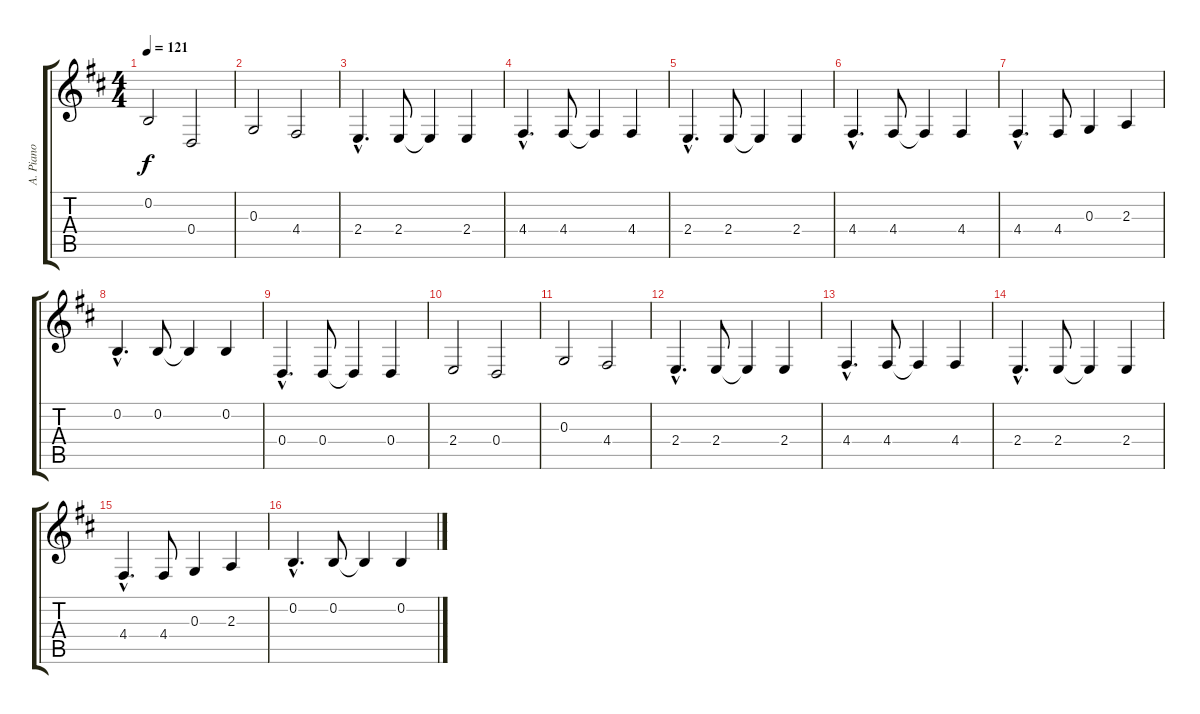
\track ("A. Piano" "A. Piano") {instrument acousticgrandpiano}
\staff {score tabs}
\tuning (E4 B3 G3 D3 A2 E2) {hide}
\ts (4 4)
\tempo 121
\clef g2
\ks d
0.2.2{dy f} 0.4.2 |
0.3.2 4.4.2 |
2.4{hac}.4{d} 2.4.8 2.4{t}.4 2.4.4 |
4.4{hac}.4{d} 4.4.8 4.4{t}.4 4.4.4 |
2.4{hac}.4{d} 2.4.8 2.4{t}.4 2.4.4 |
4.4{hac}.4{d} 4.4.8 4.4{t}.4 4.4.4 |
4.4{hac}.4{d} 4.4.8 0.3.4 2.3.4 |
0.2{hac}.4{d} 0.2.8 0.2{t}.4 0.2.4 |
0.4{hac}.4{d} 0.4.8 0.4{t}.4 0.4.4 |
2.4.2 0.4.2 |
0.3.2 4.4.2 |
2.4{hac}.4{d} 2.4.8 2.4{t}.4 2.4.4 |
4.4{hac}.4{d} 4.4.8 4.4{t}.4 4.4.4 |
2.4{hac}.4{d} 2.4.8 2.4{t}.4 2.4.4 |
4.4{hac}.4{d} 4.4.8 0.3.4 2.3.4 |
0.2{hac}.4{d} 0.2.8 0.2{t}.4 0.2.4
